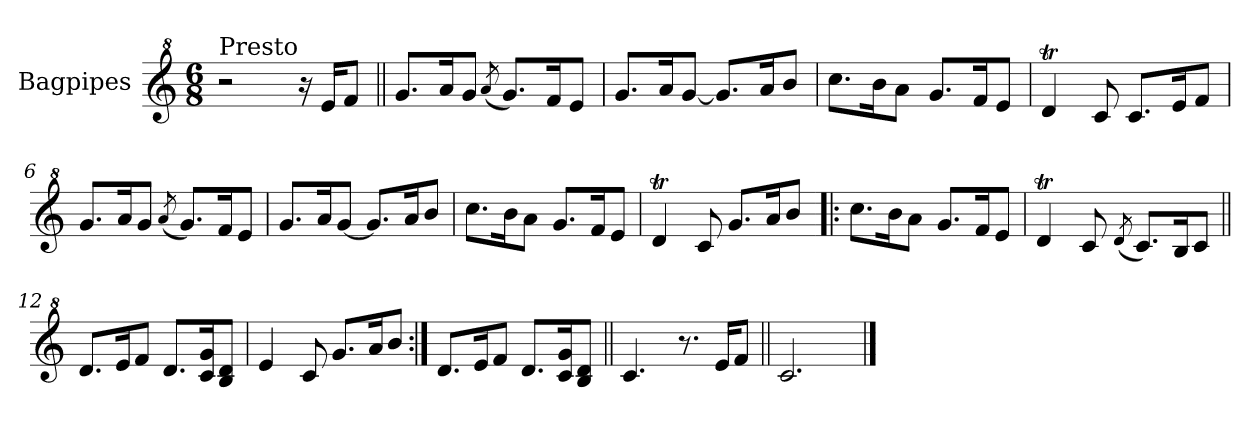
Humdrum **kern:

**kern
*part1
*staff1
*I"Bagpipes
*I'Bag
*clefG^2
*k[]
*C:
*M6/8
=1
!LO:TX:a:t=Presto
2r
16r
16ee/KL
8ff/J
=2||
8.gg/L
16aa/K
8gg/J
(8qaa/
8.gg/L)
16ff/K
8ee/J
=3
8.gg/L
16aa/K
[8gg/J
8.gg/L]
16aa/K
8bb/J
=4
8.ccc\L
16bb\K
8aa\J
8.gg/L
16ff/K
8ee/J
=5
4ddT/
8cc/
8.cc/L
16ee/K
8ff/J
=6
8.gg/L
16aa/K
8gg/J
(8qaa/
8.gg/L)
16ff/K
8ee/J
!!LO:LB:g=z
=7
8.gg/L
16aa/K
[8gg/J
8.gg/L]
16aa/K
8bb/J
=8
8.ccc\L
16bb\K
8aa\J
8.gg/L
16ff/K
8ee/J
=9
4ddT/
8cc/
8.gg/L
16aa/K
8bb/J
=10!|:
8.ccc\L
16bb\K
8aa\J
8.gg/L
16ff/K
8ee/J
=11
4ddT/
8cc/
(8qdd/
8.cc/L)
16b/K
8cc/J
=12||
8.dd/L
16ee/K
8ff/J
8.dd/L
16cc/ 16gg/K
8b/ 8dd/J
!!LO:LB:g=z
=13
4ee/
8cc/
8.gg/L
16aa/K
8bb/J
=14:|!
8.dd/L
16ee/K
8ff/J
8.dd/L
16cc/ 16gg/K
8b/ 8dd/J
=15||
4.cc/
8.r
16ee/KL
8ff/J
=16||
2.cc/
==
*-
